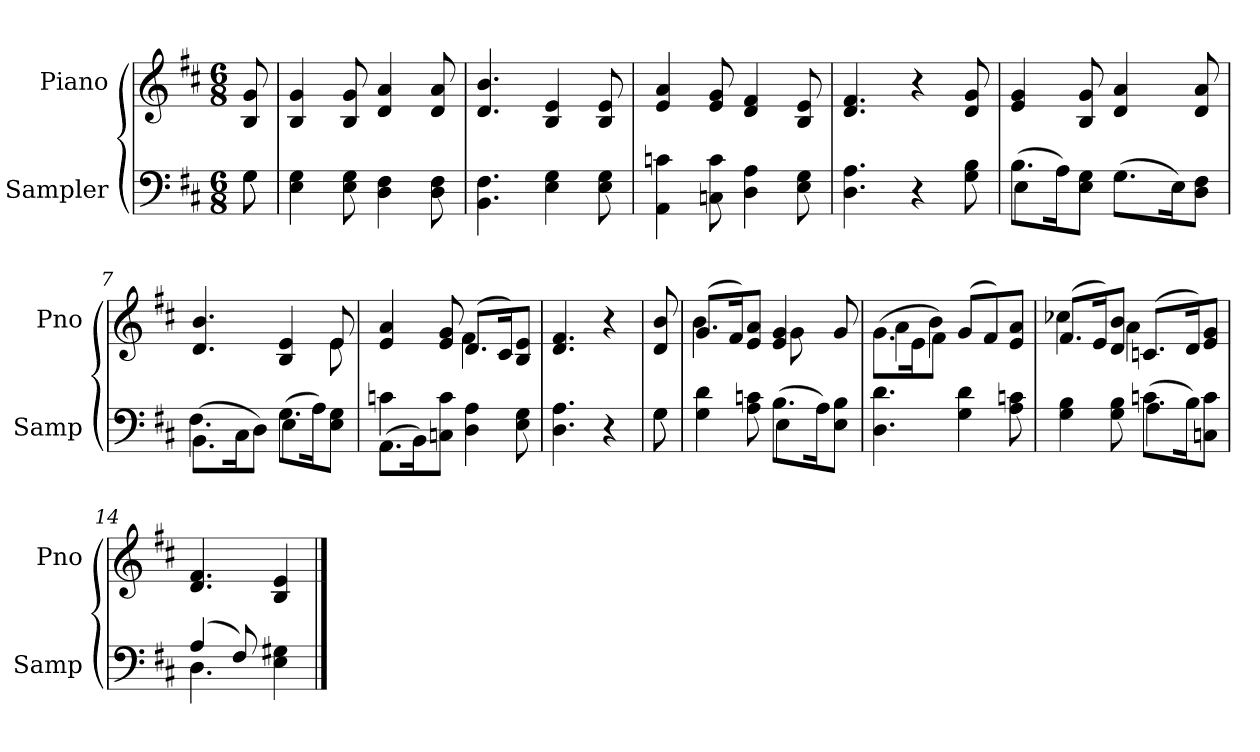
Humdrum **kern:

**kern	**kern
*part2	*part1
*staff2	*staff1
*I"Sampler	*I"Piano
*I'Samp	*I'Pno
*clefF4	*clefG2
*k[f#c#]	*k[f#c#]
*D:	*D:
*M6/8	*M6/8
=1	=1
*^	*
8G\	8G	8B 8g
*v	*v	*
=2	=2
4E 4G	4B 4g
8E 8G	8B 8g
4D 4F#	4d 4a
8D 8F#	8d 8a
=3	=3
4.BB 4.F#	4.d 4.b
4E 4G	4B 4e
8E 8G	8B 8e
=4	=4
4AA 4cn	4e 4a
8Cn 8c	8e 8g
4D 4A	4d 4f#
8E 8G	8B 8e
=5	=5
4.D 4.A	4.d 4.f#
4r	4r
8G 8B	8d 8g
=6	=6
*^	*
(8.B\L	4E	4e 4g
16A\K)	.	.
8E\ 8G\J	4E	8B 8g
(8.G\L	.	4d 4a
.	4ryy	.
16E\K)	.	.
8D\ 8F#\J	.	8d 8a
=7	=7	=7
*	*	*^
(8.BB\L	4.F#	4.d 4.b	8ryy
*	*	*v	*v
16C#\K	.	.
8D\J)	.	.
(8.G\L	4E	4B 4e
16A\K)	.	.
*	*	*^
8E\ 8G\J	8ryy	8e/	8e
=8	=8	=8	=8
(8.AA\L	4cn	4e 4a	4.ryy
16BB\K)	.	.	.
8Cn\ 8c\J	2ryy	8e 8g	.
4D 4A	.	(8.d/L	4f#
.	.	16c#/K)	.
8E 8G	.	8B/ 8e/J	8ryy
*v	*v	*	*
*	*v	*v
=9	=9
4.D 4.A	4.d 4.f#
4r	4r
=10	=10
*^	*
8G\	8G	8d 8b
=11	=11	=11
*	*	*^
4G 4d	4.ryy	(8.g/L	4b
.	.	16f#/K)	.
8A 8cn	.	8e/ 8a/J	8.ryy
(8.B\L	4E	4e 4g	.
.	.	.	8g
16A\K)	.	.	8.ryy
8E\ 8B\J	8ryy	8g/	.
*v	*v	*	*
=12	=12	=12
4.D 4.d	(8.g\L	4a
.	16e\K	.
.	8f#\J)	4b
4G 4d	(8g/L	.
.	8f#/)	4ryy
8A 8cn	8e/ 8a/J	.
=13	=13	=13
*^	*	*
4G 4B	4.ryy	(8.f#/L	4cc-X
.	.	16e/K)	.
8G 8B	.	8d/ 8b/J	4a
(8.cn\L	4A	(8.cn/L	.
.	.	.	4ryy
16B\K)	.	16d/K)	.
8Cn\ 8c\J	8ryy	8e/ 8g/J	.
*	*	*v	*v
=14	=14	=14
(4A/	4.D	4.d 4.f#
8F#/)	.	.
4E 4G#X	4ryy	4B 4e
*v	*v	*
==	==
*-	*-
